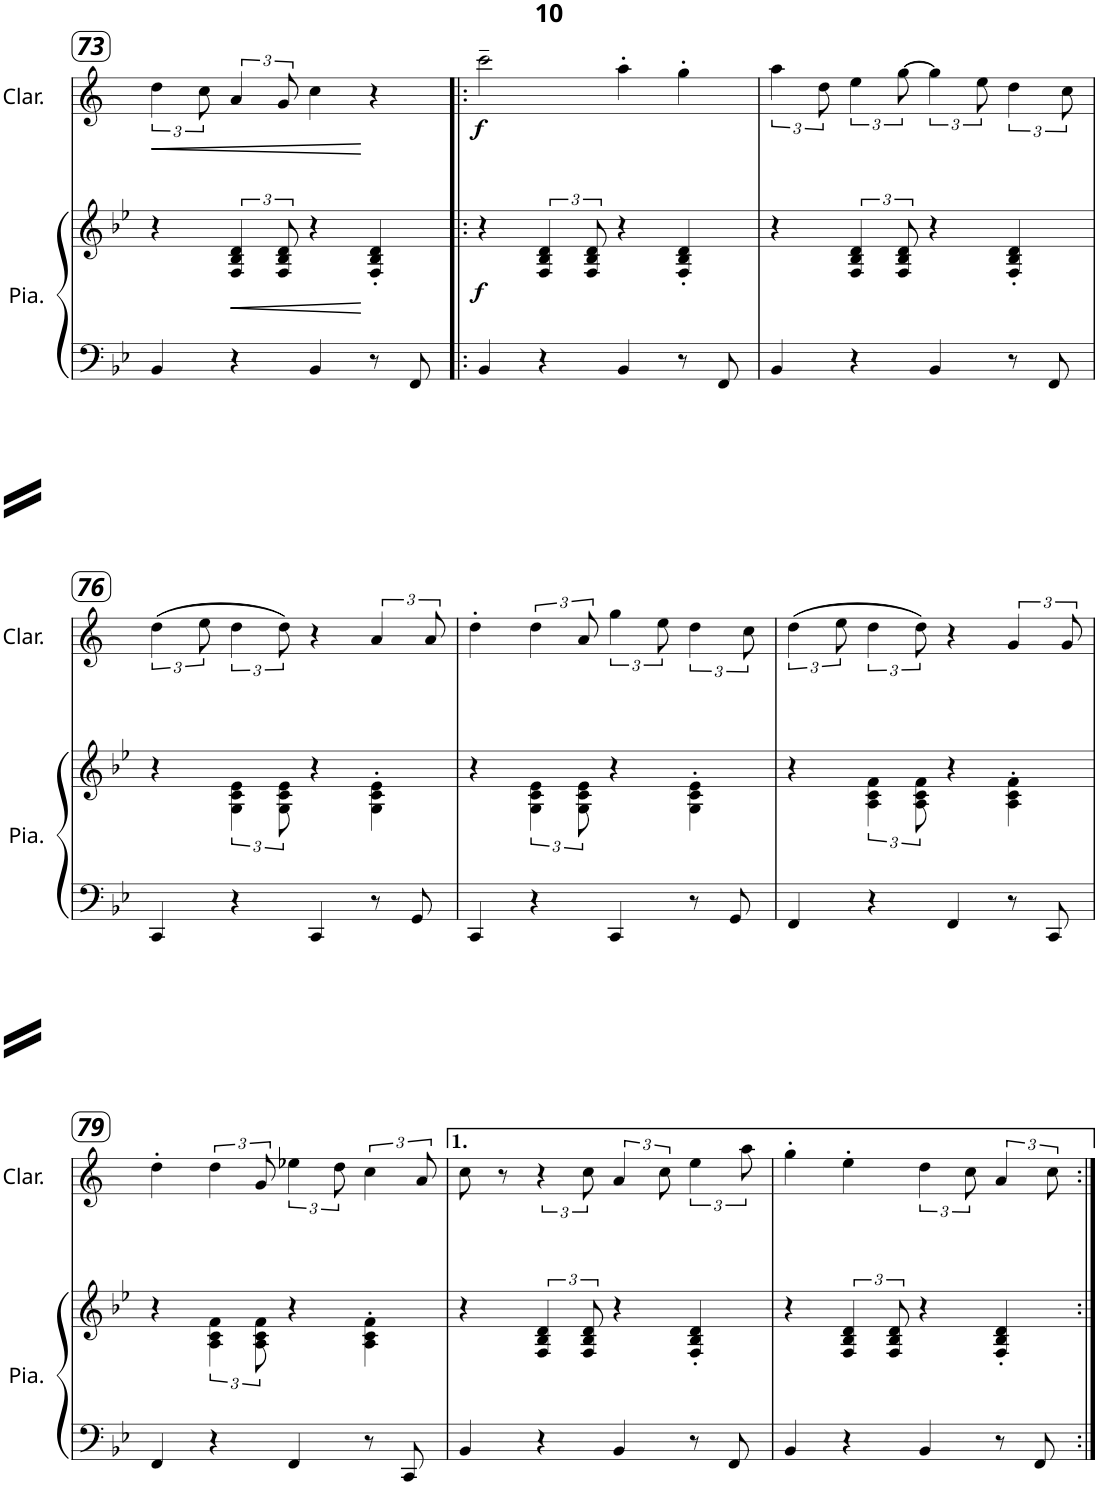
**kern	**kern	**dynam	**kern	**dynam
*part2	*part2	*part2	*part1	*part1
*staff3	*staff2	*staff2/3	*staff1	*staff1
*I"Piano	*	*	*I"Clarinette	*
*I'Pia.	*	*	*I'Clar.	*
!!LO:PB:g=z
*clefF4	*clefG2	*	*clefG2	*
*	*	*	*Trd1c2	*
*k[b-e-]	*k[b-e-]	*	*k[]	*
*B-:	*B-:	*	*C:	*
*M4/4	*M4/4	*	*M4/4	*
=73	=73	=73	=73	=73
!	!	!	!	!LO:HP:b
4BB-/	4r	.	6dd\	<
.	.	.	12cc\	.
!	!	!LO:HP:b	!	!
4r	6F/ 6B-/ 6d/	<	6a/	.
.	12F/ 12B-/ 12d/	.	12g/	.
4BB-/	4r	.	4cc\	.
8r	4F/' 4B-/' 4d/'	[	4r	[
8FF/	.	.	.	.
=74!|:	=74!|:	=74!|:	=74!|:	=74!|:
!	!	!LO:DY:b	!	!LO:DY:b
4BB-/	4r	f	2ccc~\	f
4r	6F/ 6B-/ 6d/	.	.	.
.	12F/ 12B-/ 12d/	.	.	.
4BB-/	4r	.	4aa'\	.
8r	4F/' 4B-/' 4d/'	.	4gg'\	.
8FF/	.	.	.	.
=75	=75	=75	=75	=75
4BB-/	4r	.	6aa\	.
.	.	.	12dd\	.
4r	6F/ 6B-/ 6d/	.	6ee\	.
.	12F/ 12B-/ 12d/	.	[>4gg\	.
4BB-/	4r	.	.	.
.	.	.	12ee\	.
8r	4F/' 4B-/' 4d/'	.	6dd\	.
8FF/	.	.	.	.
.	.	.	12cc\	.
!!LO:LB:g=z
=76	=76	=76	=76	=76
4CC/	4r	.	(6dd\	.
.	.	.	12ee\	.
4r	6G\ 6c\ 6e-\	.	6dd\	.
.	12G\ 12c\ 12e-\	.	12dd\)	.
4CC/	4r	.	4r	.
8r	4G\' 4c\' 4e-\'	.	6a/	.
8GG/	.	.	.	.
.	.	.	12a/	.
=77	=77	=77	=77	=77
4CC/	4r	.	4dd'\	.
4r	6G\ 6c\ 6e-\	.	6dd\	.
.	12G\ 12c\ 12e-\	.	12a/	.
4CC/	4r	.	6gg\	.
.	.	.	12ee\	.
8r	4G\' 4c\' 4e-\'	.	6dd\	.
8GG/	.	.	.	.
.	.	.	12cc\	.
=78	=78	=78	=78	=78
4FF/	4r	.	(6dd\	.
.	.	.	12ee\	.
4r	6A\ 6c\ 6f\	.	6dd\	.
.	12A\ 12c\ 12f\	.	12dd\)	.
4FF/	4r	.	4r	.
8r	4A\' 4c\' 4f\'	.	6g/	.
8CC/	.	.	.	.
.	.	.	12g/	.
!!LO:LB:g=z
=79	=79	=79	=79	=79
4FF/	4r	.	4dd'\	.
4r	6A\ 6c\ 6f\	.	6dd\	.
.	12A\ 12c\ 12f\	.	12g/	.
4FF/	4r	.	6ee-X\	.
.	.	.	12dd\	.
8r	4A\' 4c\' 4f\'	.	6cc\	.
8CC/	.	.	.	.
.	.	.	12a/	.
=80	=80	=80	=80	=80
4BB-/	4r	.	8cc\	.
.	.	.	8r	.
4r	6F/ 6B-/ 6d/	.	6r	.
.	12F/ 12B-/ 12d/	.	12cc\	.
4BB-/	4r	.	6a/	.
.	.	.	12cc\	.
8r	4F/' 4B-/' 4d/'	.	6ee\	.
8FF/	.	.	.	.
.	.	.	12aa\	.
=81	=81	=81	=81	=81
4BB-/	4r	.	4gg'\	.
4r	6F/ 6B-/ 6d/	.	4ee'\	.
.	12F/ 12B-/ 12d/	.	.	.
4BB-/	4r	.	6dd\	.
.	.	.	12cc\	.
8r	4F/' 4B-/' 4d/'	.	6a/	.
8FF/	.	.	.	.
.	.	.	12cc\	.
=:|!	=:|!	=:|!	=:|!	=:|!
*-	*-	*-	*-	*-
